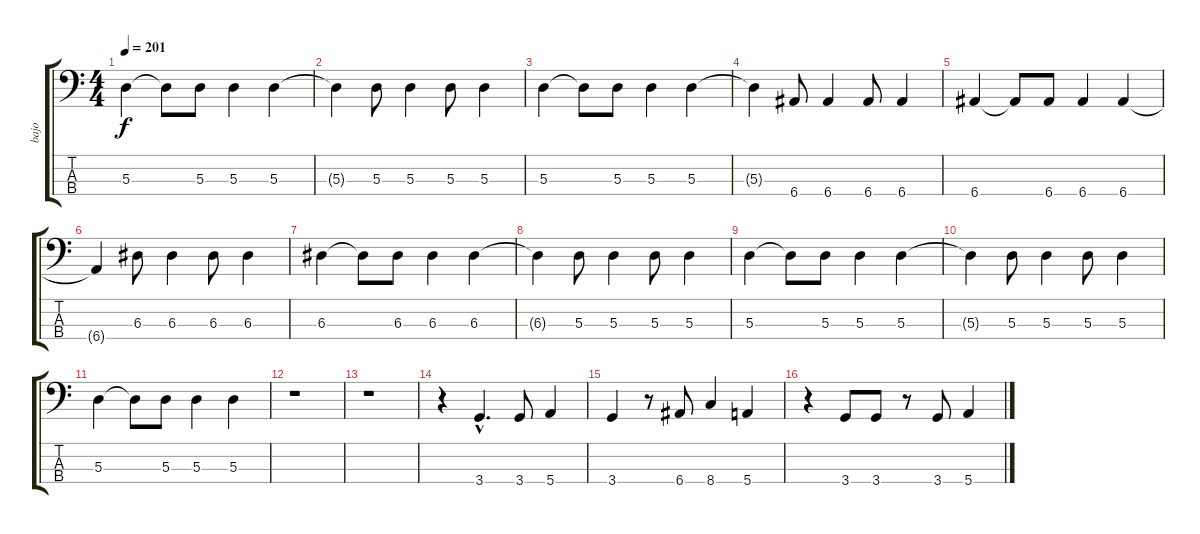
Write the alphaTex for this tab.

\track ("bajo" "bajo") {instrument electricbassfinger}
\staff {score tabs}
\tuning (G2 D2 A1 E1) {hide}
\ts (4 4)
\tempo 201
\clef f4
\ks c
5.3.4{dy f} 5.3{t}.8 5.3.8 5.3.4 5.3.4 |
5.3{t}.4 5.3.8 5.3.4 5.3.8 5.3.4 |
5.3.4 5.3{t}.8 5.3.8 5.3.4 5.3.4 |
5.3{t}.4 6.4.8 6.4.4 6.4.8 6.4.4 |
6.4.4 6.4{t}.8 6.4.8 6.4.4 6.4.4 |
6.4{t}.4 6.3.8 6.3.4 6.3.8 6.3.4 |
6.3.4 6.3{t}.8 6.3.8 6.3.4 6.3.4 |
6.3{t}.4 5.3.8 5.3.4 5.3.8 5.3.4 |
5.3.4 5.3{t}.8 5.3.8 5.3.4 5.3.4 |
5.3{t}.4 5.3.8 5.3.4 5.3.8 5.3.4 |
5.3.4 5.3{t}.8 5.3.8 5.3.4 5.3.4 |
r.1 |
r.1 |
r.4 3.4{hac}.4{d} 3.4.8 5.4.4 |
3.4.4 r.8 6.4.8 8.4.4 5.4.4 |
r.4 3.4.8 3.4.8 r.8 3.4.8 5.4.4
